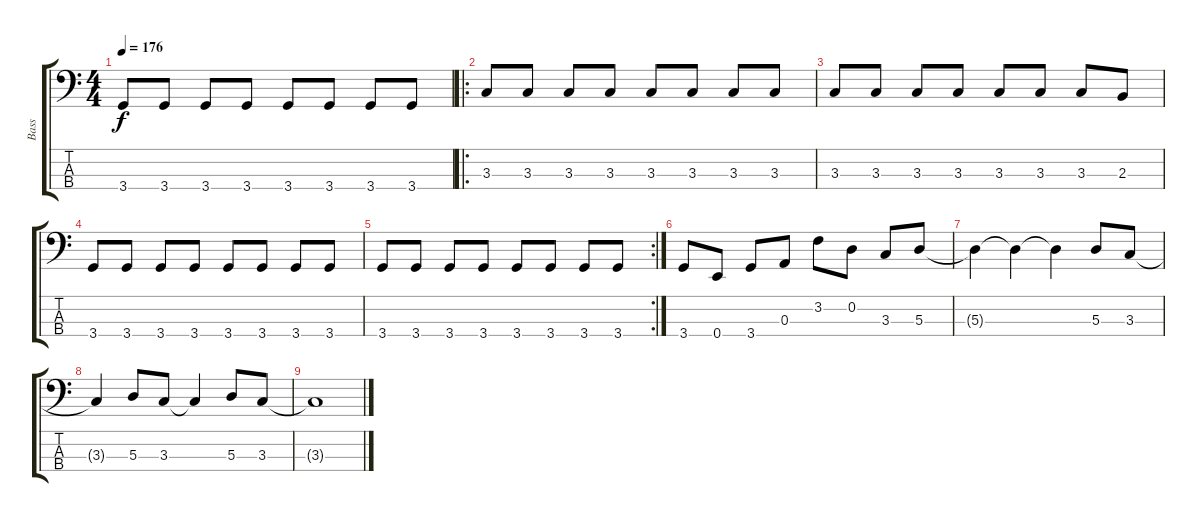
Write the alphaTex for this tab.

\track ("Bass" "Bass") {instrument electricbassfinger}
\staff {score tabs}
\tuning (G2 D2 A1 E1) {hide}
\ts (4 4)
\tempo 176
\clef f4
\ks c
3.4.8{dy f} 3.4.8 3.4.8 3.4.8 3.4.8 3.4.8 3.4.8 3.4.8 |
\ro
3.3.8 3.3.8 3.3.8 3.3.8 3.3.8 3.3.8 3.3.8 3.3.8 |
3.3.8 3.3.8 3.3.8 3.3.8 3.3.8 3.3.8 3.3.8 2.3.8 |
3.4.8 3.4.8 3.4.8 3.4.8 3.4.8 3.4.8 3.4.8 3.4.8 |
\rc 2
3.4.8 3.4.8 3.4.8 3.4.8 3.4.8 3.4.8 3.4.8 3.4.8 |
3.4.8 0.4.8 3.4.8 0.3.8 3.2.8 0.2.8 3.3.8 5.3.8 |
5.3{t}.4 5.3{t}.4 5.3{t}.4 5.3.8 3.3.8 |
3.3{t}.4 5.3.8 3.3.8 3.3{t}.4 5.3.8 3.3.8 |
3.3{t}.1
